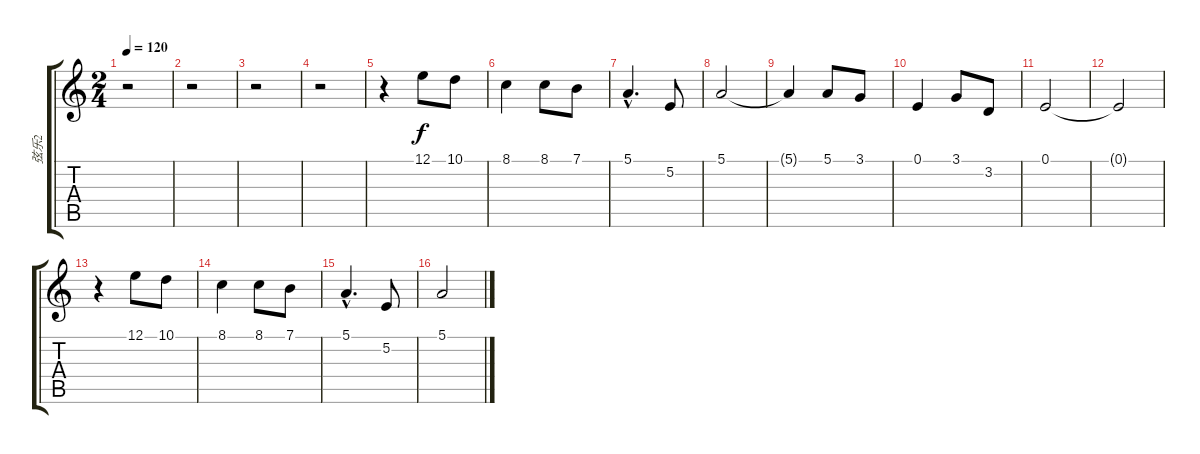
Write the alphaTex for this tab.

\track ("弦乐2" "弦乐2") {instrument sopranosax}
\staff {score tabs}
\tuning (E4 B3 G3 D3 A2 E2) {hide}
\ts (2 4)
\tempo 120
\clef g2
\ks c
r.2{dy f instrument sopranosax} |
r.2 |
r.2 |
r.2 |
r.4 12.1.8 10.1.8 |
8.1.4 8.1.8 7.1.8 |
5.1{hac}.4{d} 5.2.8 |
5.1.2 |
5.1{t}.4 5.1.8 3.1.8 |
0.1.4 3.1.8 3.2.8 |
0.1.2 |
0.1{t}.2 |
r.4 12.1.8 10.1.8 |
8.1.4 8.1.8 7.1.8 |
5.1{hac}.4{d} 5.2.8 |
5.1.2
